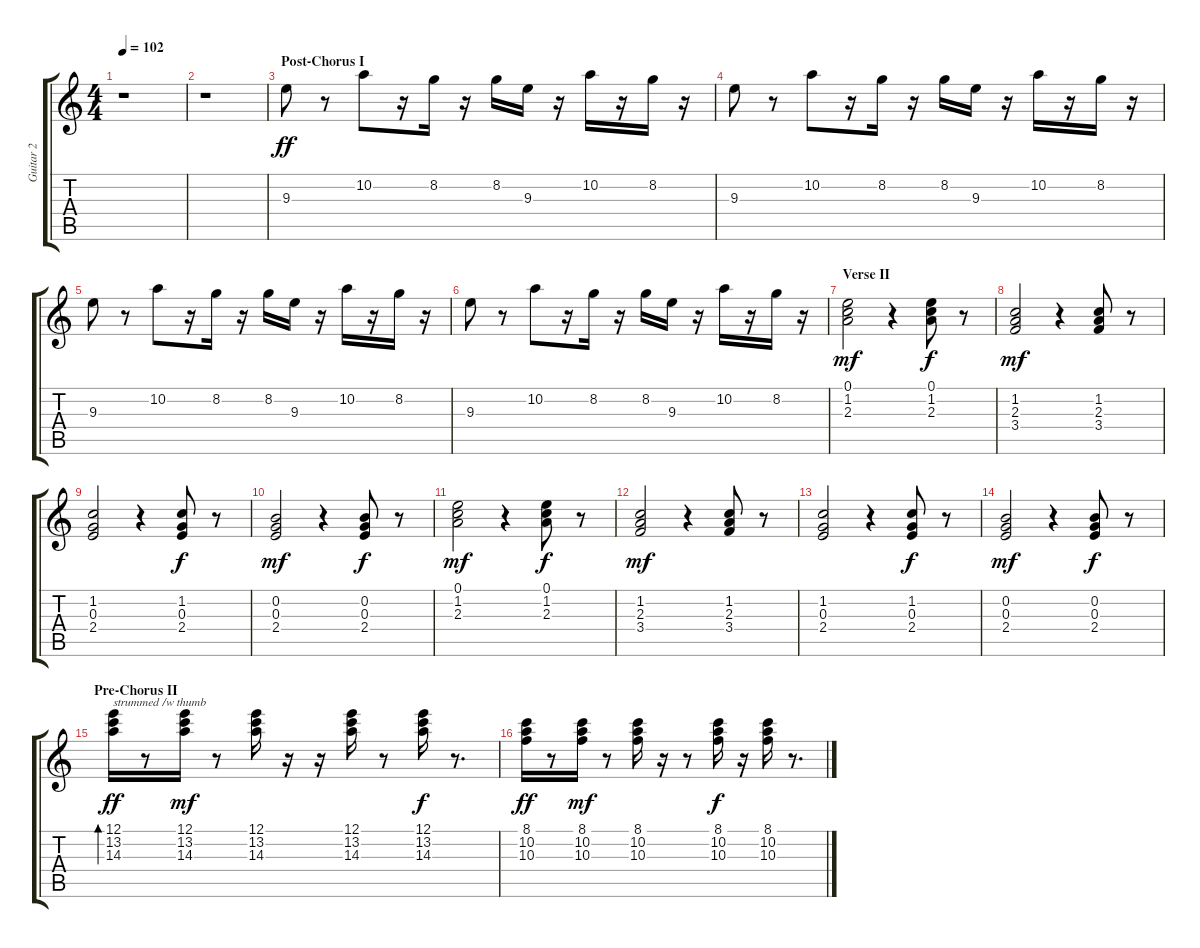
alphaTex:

\track ("Guitar 2" "Guitar 2") {instrument electricguitarclean}
\staff {score tabs}
\tuning (E4 B3 G3 D3 A2 E2) {hide}
\ts (4 4)
\tempo 102
\clef g2
\ks c
r.1{dy ff} |
r.1 |
\section ("" "Post-Chorus I")
9.3.8 r.8 10.2.8 r.16 8.2.16 r.16 8.2.16 9.3.16 r.16 10.2.16 r.16 8.2.16 r.16 |
9.3.8 r.8 10.2.8 r.16 8.2.16 r.16 8.2.16 9.3.16 r.16 10.2.16 r.16 8.2.16 r.16 |
9.3.8 r.8 10.2.8 r.16 8.2.16 r.16 8.2.16 9.3.16 r.16 10.2.16 r.16 8.2.16 r.16 |
9.3.8 r.8 10.2.8 r.16 8.2.16 r.16 8.2.16 9.3.16 r.16 10.2.16 r.16 8.2.16 r.16 |
\section ("" "Verse II")
(0.1 1.2 2.3).2{dy mf} r.4 (0.1 1.2 2.3).8{dy f} r.8 |
(1.2 2.3 3.4).2{dy mf} r.4 (1.2 2.3 3.4).8 r.8 |
(1.2 0.3 2.4).2 r.4 (1.2 0.3 2.4).8{dy f} r.8 |
(0.2 0.3 2.4).2{dy mf} r.4 (0.2 0.3 2.4).8{dy f} r.8 |
(0.1 1.2 2.3).2{dy mf} r.4 (0.1 1.2 2.3).8{dy f} r.8 |
(1.2 2.3 3.4).2{dy mf} r.4 (1.2 2.3 3.4).8 r.8 |
(1.2 0.3 2.4).2 r.4 (1.2 0.3 2.4).8{dy f} r.8 |
(0.2 0.3 2.4).2{dy mf} r.4 (0.2 0.3 2.4).8{dy f} r.8 |
\section ("" "Pre-Chorus II")
(12.1 13.2 14.3).16{bd 120 txt "strummed /w thumb" dy ff instrument electricguitarjazz} r.8 (12.1 13.2 14.3).16{dy mf} r.8 (12.1 13.2 14.3).16 r.16 r.16 (12.1 13.2 14.3).16 r.8 (12.1 13.2 14.3).16{dy f} r.8{d} |
(8.1 10.2 10.3).16{dy ff} r.8 (8.1 10.2 10.3).16{dy mf} r.8 (8.1 10.2 10.3).16 r.16 r.8 (8.1 10.2 10.3).16{dy f} r.16 (8.1 10.2 10.3).16 r.8{d}
